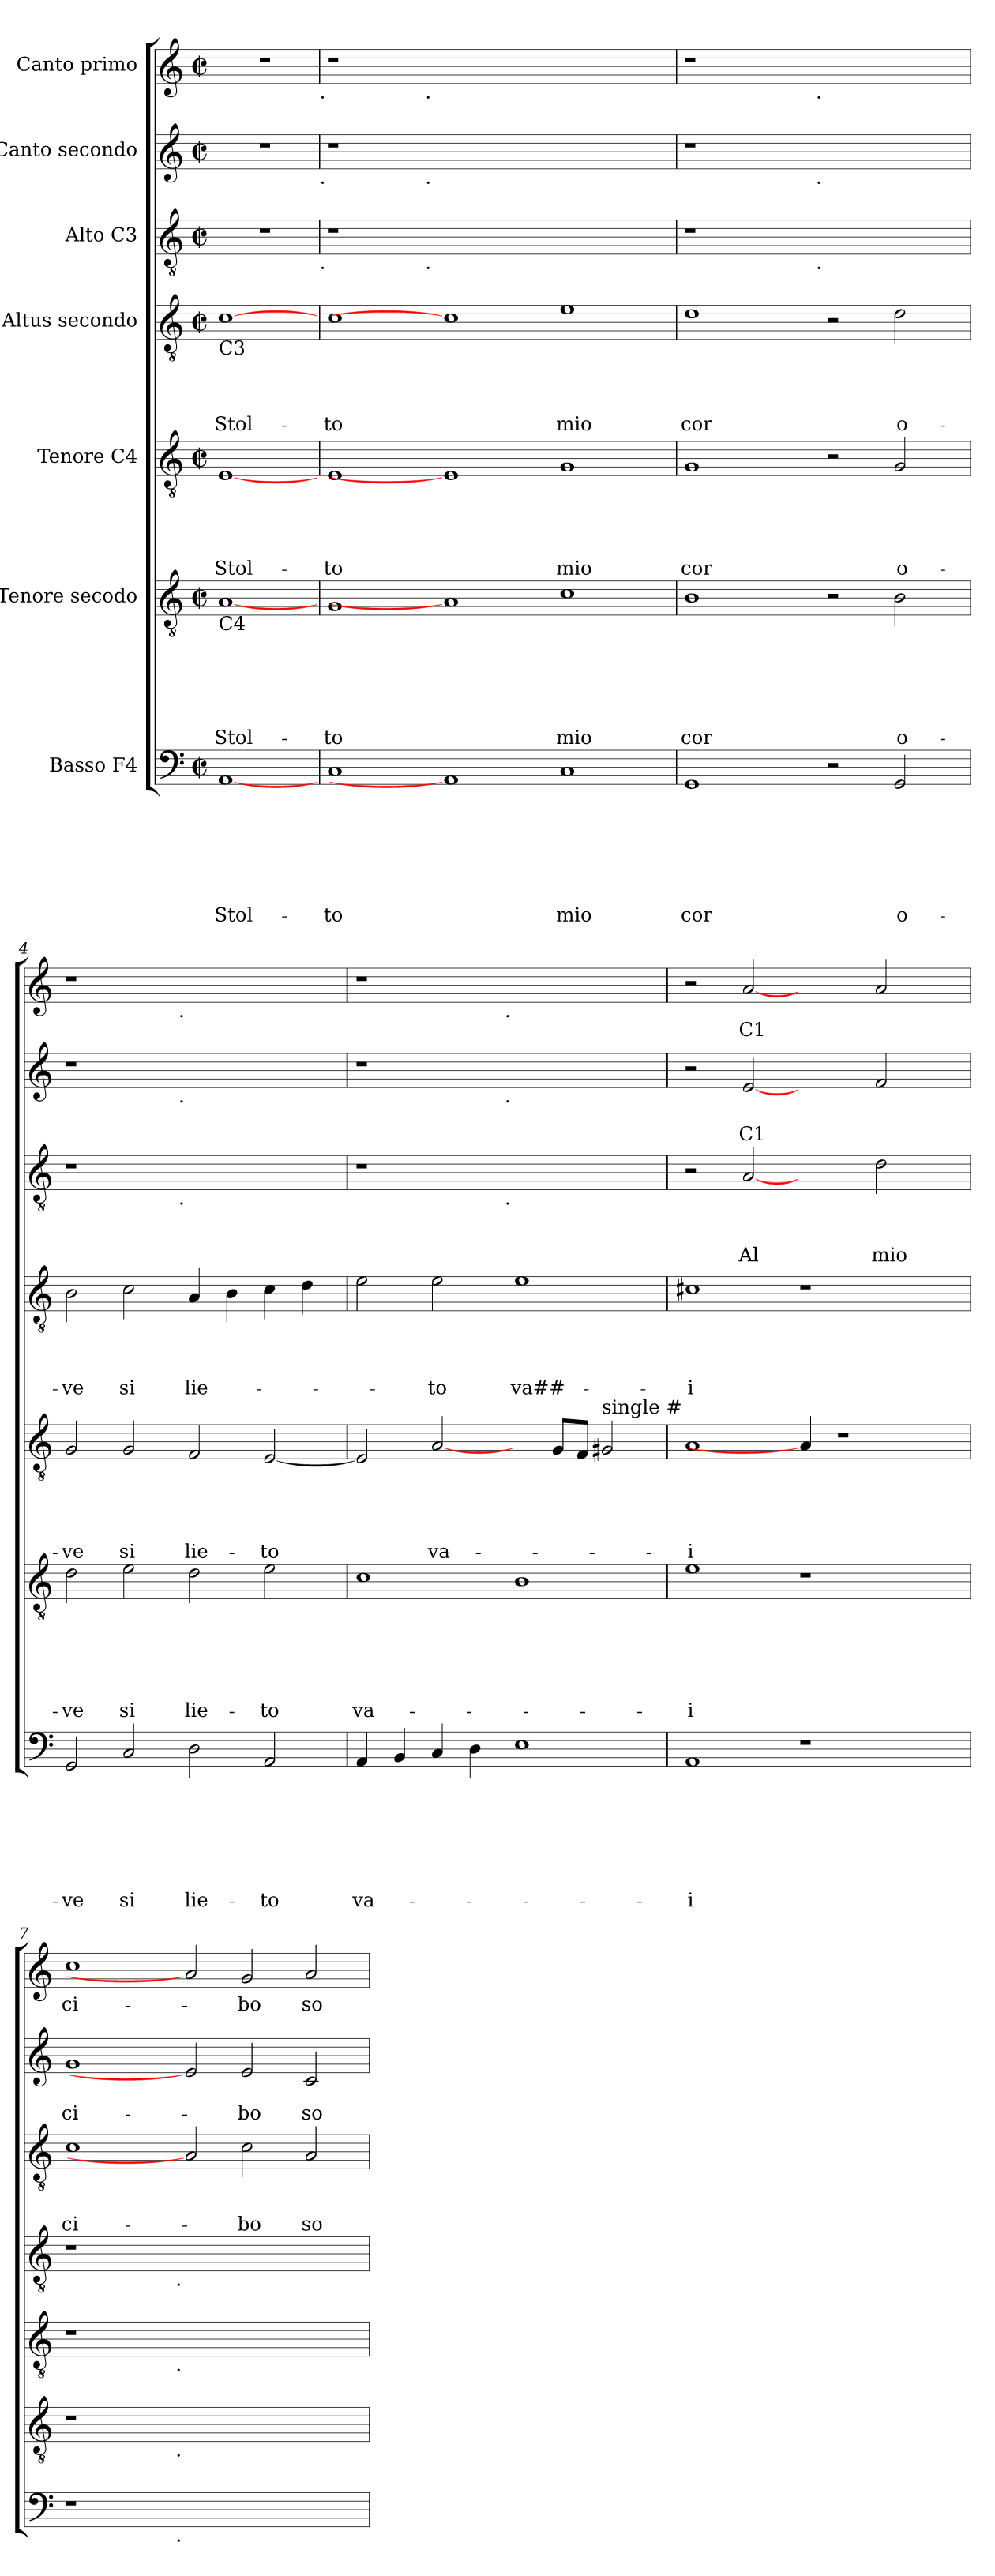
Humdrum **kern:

**kern	**text	**text	**text	**text	**text	**text	**text	**kern	**text	**text	**text	**text	**text	**text	**kern	**text	**text	**text	**text	**text	**kern	**text	**text	**text	**text	**kern	**text	**text	**text	**kern	**text	**text	**kern	**text
*part7	*part7	*part7	*part7	*part7	*part7	*part7	*part7	*part6	*part6	*part6	*part6	*part6	*part6	*part6	*part5	*part5	*part5	*part5	*part5	*part5	*part4	*part4	*part4	*part4	*part4	*part3	*part3	*part3	*part3	*part2	*part2	*part2	*part1	*part1
*staff7	*staff7	*staff7	*staff7	*staff7	*staff7	*staff7	*staff7	*staff6	*staff6	*staff6	*staff6	*staff6	*staff6	*staff6	*staff5	*staff5	*staff5	*staff5	*staff5	*staff5	*staff4	*staff4	*staff4	*staff4	*staff4	*staff3	*staff3	*staff3	*staff3	*staff2	*staff2	*staff2	*staff1	*staff1
*I"Basso F4	*	*	*	*	*	*	*	*I"Tenore secodo	*	*	*	*	*	*	*I"Tenore C4	*	*	*	*	*	*I"Altus secondo	*	*	*	*	*I"Alto C3	*	*	*	*I"Canto secondo	*	*	*I"Canto primo	*
*clefF4	*	*	*	*	*	*	*	*clefGv2	*	*	*	*	*	*	*clefGv2	*	*	*	*	*	*clefGv2	*	*	*	*	*clefGv2	*	*	*	*clefG2	*	*	*clefG2	*
*k[]	*	*	*	*	*	*	*	*k[]	*	*	*	*	*	*	*k[]	*	*	*	*	*	*k[]	*	*	*	*	*k[]	*	*	*	*k[]	*	*	*k[]	*
*C:	*	*	*	*	*	*	*	*C:	*	*	*	*	*	*	*C:	*	*	*	*	*	*C:	*	*	*	*	*C:	*	*	*	*C:	*	*	*C:	*
*M2/2	*	*	*	*	*	*	*	*M2/2	*	*	*	*	*	*	*M2/2	*	*	*	*	*	*M2/2	*	*	*	*	*M2/2	*	*	*	*M2/2	*	*	*M2/2	*
*met(c|)	*	*	*	*	*	*	*	*met(c|)	*	*	*	*	*	*	*met(c|)	*	*	*	*	*	*met(c|)	*	*	*	*	*met(c|)	*	*	*	*met(c|)	*	*	*met(c|)	*
=1	=1	=1	=1	=1	=1	=1	=1	=1	=1	=1	=1	=1	=1	=1	=1	=1	=1	=1	=1	=1	=1	=1	=1	=1	=1	=1	=1	=1	=1	=1	=1	=1	=1	=1
!	!	!	!	!	!	!	!	!	!	!	!	!	!	!	!	!	!	!	!	!	!LO:TX:b:t=C3	!	!	!	!	!	!	!	!	!	!	!	!	!
!	!	!	!	!	!	!	!	!LO:TX:b:t=C4	!	!	!	!	!	!	!	!	!	!	!	!	!	!	!	!	!	!	!	!	!	!	!	!	!	!
!	!	!	!	!	!	!	!LO:LY:b	!	!	!	!	!	!	!LO:LY:b	!	!	!	!	!	!LO:LY:b	!	!	!	!	!LO:LY:b	!	!	!	!	!	!	!	!	!
[1AA	.	.	.	.	.	.	Stol-	[1A	.	.	.	.	.	Stol-	[1E	.	.	.	.	Stol-	[1c	.	.	.	Stol-	1r	.	.	.	1r	.	.	1r	.
!	!	!	!	!	!	!	!	!	!	!	!	!	!	!	!	!	!	!	!	!	!	!	!	!	!	!	!	!	!	!	!	!	!LO:TX:b:t=.	!
!	!	!	!	!	!	!	!	!	!	!	!	!	!	!	!	!	!	!	!	!	!	!	!	!	!	!	!	!	!	!LO:TX:b:t=.	!	!	!	!
!	!	!	!	!	!	!	!	!	!	!	!	!	!	!	!	!	!	!	!	!	!	!	!	!	!	!LO:TX:b:t=.	!	!	!	!	!	!	!	!
=2	=2	=2	=2	=2	=2	=2	=2	=2	=2	=2	=2	=2	=2	=2	=2	=2	=2	=2	=2	=2	=2	=2	=2	=2	=2	=2	=2	=2	=2	=2	=2	=2	=2	=2
!	!	!	!	!	!	!	!LO:LY:b	!	!	!	!	!	!	!LO:LY:b	!	!	!	!	!	!LO:LY:b	!	!	!	!	!LO:LY:b	!	!	!	!	!	!	!	!	!
*	*	*	*	*	*	*	*	*	*	*	*	*	*	*	*	*	*	*	*	*	*	*	*	*	*	*^	*	*	*	*^	*	*	*^	*
1C	.	.	.	.	.	.	-to	1G	.	.	.	.	.	-to	1E	.	.	.	.	-to	1c	.	.	.	-to	1r	2...ryy	.	.	.	1r	2...ryy	.	.	1r	2...ryy	.
!	!	!	!	!	!	!	!	!	!	!	!	!	!	!	!	!	!	!	!	!	!	!	!	!	!	!	!	!	!	!	!	!	!	!	!	!LO:TX:b:t=.	!
!	!	!	!	!	!	!	!	!	!	!	!	!	!	!	!	!	!	!	!	!	!	!	!	!	!	!	!	!	!	!	!	!LO:TX:b:t=.	!	!	!	!	!
!	!	!	!	!	!	!	!	!	!	!	!	!	!	!	!	!	!	!	!	!	!	!	!	!	!	!	!LO:TX:b:t=.	!	!	!	!	!	!	!	!	!	!
.	.	.	.	.	.	.	.	.	.	.	.	.	.	.	.	.	.	.	.	.	.	.	.	.	.	.	1ryy	.	.	.	.	1ryy	.	.	.	1ryy	.
1AA]	.	.	.	.	.	.	.	1A]	.	.	.	.	.	.	1E]	.	.	.	.	.	1c]	.	.	.	.	0ryy	.	.	.	.	0ryy	.	.	.	0ryy	.	.
.	.	.	.	.	.	.	.	.	.	.	.	.	.	.	.	.	.	.	.	.	.	.	.	.	.	.	1ryy	.	.	.	.	1ryy	.	.	.	1ryy	.
!	!	!	!	!	!	!	!LO:LY:b	!	!	!	!	!	!	!LO:LY:b	!	!	!	!	!	!LO:LY:b	!	!	!	!	!LO:LY:b	!	!	!	!	!	!	!	!	!	!	!	!
1C	.	.	.	.	.	.	mio	1c	.	.	.	.	.	mio	1G	.	.	.	.	mio	1e	.	.	.	mio	.	.	.	.	.	.	.	.	.	.	.	.
.	.	.	.	.	.	.	.	.	.	.	.	.	.	.	.	.	.	.	.	.	.	.	.	.	.	.	16ryy	.	.	.	.	16ryy	.	.	.	16ryy	.
=3	=3	=3	=3	=3	=3	=3	=3	=3	=3	=3	=3	=3	=3	=3	=3	=3	=3	=3	=3	=3	=3	=3	=3	=3	=3	=3	=3	=3	=3	=3	=3	=3	=3	=3	=3	=3	=3
!	!	!	!	!	!	!	!LO:LY:b	!	!	!	!	!	!	!LO:LY:b	!	!	!	!	!	!LO:LY:b	!	!	!	!	!LO:LY:b	!	!	!	!	!	!	!	!	!	!	!	!
1GG	.	.	.	.	.	.	cor	1B	.	.	.	.	.	cor	1G	.	.	.	.	cor	1d	.	.	.	cor	1r	2ryy	.	.	.	1r	2ryy	.	.	1r	2ryy	.
.	.	.	.	.	.	.	.	.	.	.	.	.	.	.	.	.	.	.	.	.	.	.	.	.	.	.	4...ryy	.	.	.	.	4...ryy	.	.	.	4...ryy	.
!	!	!	!	!	!	!	!	!	!	!	!	!	!	!	!	!	!	!	!	!	!	!	!	!	!	!	!	!	!	!	!	!	!	!	!	!LO:TX:b:t=.	!
!	!	!	!	!	!	!	!	!	!	!	!	!	!	!	!	!	!	!	!	!	!	!	!	!	!	!	!	!	!	!	!	!LO:TX:b:t=.	!	!	!	!	!
!	!	!	!	!	!	!	!	!	!	!	!	!	!	!	!	!	!	!	!	!	!	!	!	!	!	!	!LO:TX:b:t=.	!	!	!	!	!	!	!	!	!	!
.	.	.	.	.	.	.	.	.	.	.	.	.	.	.	.	.	.	.	.	.	.	.	.	.	.	.	1ryy	.	.	.	.	1ryy	.	.	.	1ryy	.
2r	.	.	.	.	.	.	.	2r	.	.	.	.	.	.	2r	.	.	.	.	.	2r	.	.	.	.	1ryy	.	.	.	.	1ryy	.	.	.	1ryy	.	.
!	!	!	!	!	!	!	!LO:LY:b	!	!	!	!	!	!	!LO:LY:b	!	!	!	!	!	!LO:LY:b	!	!	!	!	!LO:LY:b	!	!	!	!	!	!	!	!	!	!	!	!
2GG/	.	.	.	.	.	.	o-	2B\	.	.	.	.	.	o-	2G/	.	.	.	.	o-	2d\	.	.	.	o-	.	.	.	.	.	.	.	.	.	.	.	.
.	.	.	.	.	.	.	.	.	.	.	.	.	.	.	.	.	.	.	.	.	.	.	.	.	.	.	32ryy	.	.	.	.	32ryy	.	.	.	32ryy	.
=4	=4	=4	=4	=4	=4	=4	=4	=4	=4	=4	=4	=4	=4	=4	=4	=4	=4	=4	=4	=4	=4	=4	=4	=4	=4	=4	=4	=4	=4	=4	=4	=4	=4	=4	=4	=4	=4
!	!	!	!	!	!	!	!LO:LY:b	!	!	!	!	!	!	!LO:LY:b	!	!	!	!	!	!LO:LY:b	!	!	!	!	!LO:LY:b	!	!	!	!	!	!	!	!	!	!	!	!
2GG/	.	.	.	.	.	.	-ve	2d\	.	.	.	.	.	-ve	2G/	.	.	.	.	-ve	2B\	.	.	.	-ve	1r	2ryy	.	.	.	1r	2ryy	.	.	1r	2ryy	.
!	!	!	!	!	!	!	!LO:LY:b	!	!	!	!	!	!	!LO:LY:b	!	!	!	!	!	!LO:LY:b	!	!	!	!	!LO:LY:b	!	!	!	!	!	!	!	!	!	!	!	!
2C/	.	.	.	.	.	.	si	2e\	.	.	.	.	.	si	2G/	.	.	.	.	si	2c\	.	.	.	si	.	4...ryy	.	.	.	.	4...ryy	.	.	.	4...ryy	.
!	!	!	!	!	!	!	!	!	!	!	!	!	!	!	!	!	!	!	!	!	!	!	!	!	!	!	!	!	!	!	!	!	!	!	!	!LO:TX:b:t=.	!
!	!	!	!	!	!	!	!	!	!	!	!	!	!	!	!	!	!	!	!	!	!	!	!	!	!	!	!	!	!	!	!	!LO:TX:b:t=.	!	!	!	!	!
!	!	!	!	!	!	!	!	!	!	!	!	!	!	!	!	!	!	!	!	!	!	!	!	!	!	!	!LO:TX:b:t=.	!	!	!	!	!	!	!	!	!	!
.	.	.	.	.	.	.	.	.	.	.	.	.	.	.	.	.	.	.	.	.	.	.	.	.	.	.	1ryy	.	.	.	.	1ryy	.	.	.	1ryy	.
!	!	!	!	!	!	!	!LO:LY:b	!	!	!	!	!	!	!LO:LY:b	!	!	!	!	!	!LO:LY:b	!	!	!	!	!LO:LY:b	!	!	!	!	!	!	!	!	!	!	!	!
2D\	.	.	.	.	.	.	lie-	2d\	.	.	.	.	.	lie-	2F/	.	.	.	.	lie-	4A/	.	.	.	lie-	1ryy	.	.	.	.	1ryy	.	.	.	1ryy	.	.
.	.	.	.	.	.	.	.	.	.	.	.	.	.	.	.	.	.	.	.	.	4B\	.	.	.	.	.	.	.	.	.	.	.	.	.	.	.	.
!	!	!	!	!	!	!	!LO:LY:b	!	!	!	!	!	!	!LO:LY:b	!	!	!	!	!	!LO:LY:b	!	!	!	!	!	!	!	!	!	!	!	!	!	!	!	!	!
2AA/	.	.	.	.	.	.	-to	2e\	.	.	.	.	.	-to	[<2E/	.	.	.	.	-to	4c\	.	.	.	.	.	.	.	.	.	.	.	.	.	.	.	.
.	.	.	.	.	.	.	.	.	.	.	.	.	.	.	.	.	.	.	.	.	4d\	.	.	.	.	.	.	.	.	.	.	.	.	.	.	.	.
.	.	.	.	.	.	.	.	.	.	.	.	.	.	.	.	.	.	.	.	.	.	.	.	.	.	.	32ryy	.	.	.	.	32ryy	.	.	.	32ryy	.
=5	=5	=5	=5	=5	=5	=5	=5	=5	=5	=5	=5	=5	=5	=5	=5	=5	=5	=5	=5	=5	=5	=5	=5	=5	=5	=5	=5	=5	=5	=5	=5	=5	=5	=5	=5	=5	=5
!	!	!	!	!	!	!	!LO:LY:b	!	!	!	!	!	!	!LO:LY:b	!	!	!	!	!	!	!	!	!	!	!	!	!	!	!	!	!	!	!	!	!	!	!
4AA/	.	.	.	.	.	.	va-	1c	.	.	.	.	.	va-	2E/]	.	.	.	.	.	2e\	.	.	.	.	1r	2ryy	.	.	.	1r	2ryy	.	.	1r	2ryy	.
4BB/	.	.	.	.	.	.	.	.	.	.	.	.	.	.	.	.	.	.	.	.	.	.	.	.	.	.	.	.	.	.	.	.	.	.	.	.	.
!	!	!	!	!	!	!	!	!	!	!	!	!	!	!	!	!	!	!	!	!LO:LY:b	!	!	!	!	!LO:LY:b	!	!	!	!	!	!	!	!	!	!	!	!
4C/	.	.	.	.	.	.	.	.	.	.	.	.	.	.	[2A/	.	.	.	.	va-	2e\	.	.	.	-to	.	4...ryy	.	.	.	.	4...ryy	.	.	.	4...ryy	.
4D\	.	.	.	.	.	.	.	.	.	.	.	.	.	.	.	.	.	.	.	.	.	.	.	.	.	.	.	.	.	.	.	.	.	.	.	.	.
!	!	!	!	!	!	!	!	!	!	!	!	!	!	!	!	!	!	!	!	!	!	!	!	!	!	!	!	!	!	!	!	!	!	!	!	!LO:TX:b:t=.	!
!	!	!	!	!	!	!	!	!	!	!	!	!	!	!	!	!	!	!	!	!	!	!	!	!	!	!	!	!	!	!	!	!LO:TX:b:t=.	!	!	!	!	!
!	!	!	!	!	!	!	!	!	!	!	!	!	!	!	!	!	!	!	!	!	!	!	!	!	!	!	!LO:TX:b:t=.	!	!	!	!	!	!	!	!	!	!
.	.	.	.	.	.	.	.	.	.	.	.	.	.	.	.	.	.	.	.	.	.	.	.	.	.	.	1ryy	.	.	.	.	1ryy	.	.	.	1ryy	.
!	!	!	!	!	!	!	!	!	!	!	!	!	!	!	!	!	!	!	!	!	!	!	!	!	!LO:LY:b	!	!	!	!	!	!	!	!	!	!	!	!
1E	.	.	.	.	.	.	.	1B	.	.	.	.	.	.	4ryy	.	.	.	.	.	1e	.	.	.	va##-	1ryy	.	.	.	.	1ryy	.	.	.	1ryy	.	.
.	.	.	.	.	.	.	.	.	.	.	.	.	.	.	8G/L	.	.	.	.	.	.	.	.	.	.	.	.	.	.	.	.	.	.	.	.	.	.
.	.	.	.	.	.	.	.	.	.	.	.	.	.	.	8F/J	.	.	.	.	.	.	.	.	.	.	.	.	.	.	.	.	.	.	.	.	.	.
!	!	!	!	!	!	!	!	!	!	!	!	!	!	!	!LO:TX:a:t=single #	!	!	!	!	!	!	!	!	!	!	!	!	!	!	!	!	!	!	!	!	!	!
.	.	.	.	.	.	.	.	.	.	.	.	.	.	.	2G#/	.	.	.	.	.	.	.	.	.	.	.	.	.	.	.	.	.	.	.	.	.	.
.	.	.	.	.	.	.	.	.	.	.	.	.	.	.	.	.	.	.	.	.	.	.	.	.	.	.	32ryy	.	.	.	.	32ryy	.	.	.	32ryy	.
=6	=6	=6	=6	=6	=6	=6	=6	=6	=6	=6	=6	=6	=6	=6	=6	=6	=6	=6	=6	=6	=6	=6	=6	=6	=6	=6	=6	=6	=6	=6	=6	=6	=6	=6	=6	=6	=6
!	!	!	!	!	!	!	!LO:LY:b	!	!	!	!	!	!	!LO:LY:b	!	!	!	!	!	!LO:LY:b	!	!	!	!	!LO:LY:b	!	!	!	!	!	!	!	!	!	!	!	!
*	*	*	*	*	*	*	*	*	*	*	*	*	*	*	*	*	*	*	*	*	*	*	*	*	*	*v	*v	*	*	*	*	*	*	*	*v	*v	*
*	*	*	*	*	*	*	*	*	*	*	*	*	*	*	*	*	*	*	*	*	*	*	*	*	*	*	*	*	*	*v	*v	*	*	*	*
1AA	.	.	.	.	.	.	-i	1e	.	.	.	.	.	-i	1A	.	.	.	.	-i	1c#X	.	.	.	-i	2r	.	.	.	2r	.	.	2r	.
!	!	!	!	!	!	!	!	!	!	!	!	!	!	!	!	!	!	!	!	!	!	!	!	!	!	!	!	!	!LO:LY:b	!	!	!LO:LY:b:rj	!	!LO:LY:b:rj
.	.	.	.	.	.	.	.	.	.	.	.	.	.	.	.	.	.	.	.	.	.	.	.	.	.	[2A	.	.	Al	[2e	.	C1	[2a	C1
1r	.	.	.	.	.	.	.	1r	.	.	.	.	.	.	4A/]	.	.	.	.	.	1r	.	.	.	.	2ryy	.	.	.	2ryy	.	.	2ryy	.
.	.	.	.	.	.	.	.	.	.	.	.	.	.	.	1r	.	.	.	.	.	.	.	.	.	.	.	.	.	.	.	.	.	.	.
!	!	!	!	!	!	!	!	!	!	!	!	!	!	!	!	!	!	!	!	!	!	!	!	!	!	!	!	!	!LO:LY:b	!	!	!	!	!
.	.	.	.	.	.	.	.	.	.	.	.	.	.	.	.	.	.	.	.	.	.	.	.	.	.	2d\	.	.	mio	2f/	.	.	2a/	.
4ryy	.	.	.	.	.	.	.	4ryy	.	.	.	.	.	.	.	.	.	.	.	.	4ryy	.	.	.	.	4ryy	.	.	.	4ryy	.	.	4ryy	.
!!LO:PB:g=z
=7	=7	=7	=7	=7	=7	=7	=7	=7	=7	=7	=7	=7	=7	=7	=7	=7	=7	=7	=7	=7	=7	=7	=7	=7	=7	=7	=7	=7	=7	=7	=7	=7	=7	=7
!	!	!	!	!	!	!	!	!	!	!	!	!	!	!	!	!	!	!	!	!	!	!	!	!	!	!	!	!	!LO:LY:b	!	!	!LO:LY:b:rj	!	!LO:LY:b:rj
*^	*	*	*	*	*	*	*	*^	*	*	*	*	*	*	*^	*	*	*	*	*	*^	*	*	*	*	*	*	*	*	*	*	*	*	*
1r	2ryy	.	.	.	.	.	.	.	1r	2ryy	.	.	.	.	.	.	1r	2ryy	.	.	.	.	.	1r	2ryy	.	.	.	.	1c	.	.	ci-	1g	.	ci-	1cc	ci-
.	4...ryy	.	.	.	.	.	.	.	.	4...ryy	.	.	.	.	.	.	.	4...ryy	.	.	.	.	.	.	4...ryy	.	.	.	.	.	.	.	.	.	.	.	.	.
!	!	!	!	!	!	!	!	!	!	!	!	!	!	!	!	!	!	!	!	!	!	!	!	!	!LO:TX:b:t=.	!	!	!	!	!	!	!	!	!	!	!	!	!
!	!	!	!	!	!	!	!	!	!	!	!	!	!	!	!	!	!	!LO:TX:b:t=.	!	!	!	!	!	!	!	!	!	!	!	!	!	!	!	!	!	!	!	!
!	!	!	!	!	!	!	!	!	!	!LO:TX:b:t=.	!	!	!	!	!	!	!	!	!	!	!	!	!	!	!	!	!	!	!	!	!	!	!	!	!	!	!	!
!	!LO:TX:b:t=.	!	!	!	!	!	!	!	!	!	!	!	!	!	!	!	!	!	!	!	!	!	!	!	!	!	!	!	!	!	!	!	!	!	!	!	!	!
.	1ryy	.	.	.	.	.	.	.	.	1ryy	.	.	.	.	.	.	.	1ryy	.	.	.	.	.	.	1ryy	.	.	.	.	.	.	.	.	.	.	.	.	.
1.ryy	.	.	.	.	.	.	.	.	1.ryy	.	.	.	.	.	.	.	1.ryy	.	.	.	.	.	.	1.ryy	.	.	.	.	.	2A]	.	.	.	2e]	.	.	2a]	.
!	!	!	!	!	!	!	!	!	!	!	!	!	!	!	!	!	!	!	!	!	!	!	!	!	!	!	!	!	!	!	!	!	!LO:LY:b	!	!	!LO:LY:b:rj	!	!LO:LY:b:rj
.	.	.	.	.	.	.	.	.	.	.	.	.	.	.	.	.	.	.	.	.	.	.	.	.	.	.	.	.	.	2c\	.	.	-bo	2e/	.	-bo	2g/	-bo
.	2ryy	.	.	.	.	.	.	.	.	2ryy	.	.	.	.	.	.	.	2ryy	.	.	.	.	.	.	2ryy	.	.	.	.	.	.	.	.	.	.	.	.	.
!	!	!	!	!	!	!	!	!	!	!	!	!	!	!	!	!	!	!	!	!	!	!	!	!	!	!	!	!	!	!	!	!	!LO:LY:b	!	!	!LO:LY:b:rj	!	!LO:LY:b:rj
.	.	.	.	.	.	.	.	.	.	.	.	.	.	.	.	.	.	.	.	.	.	.	.	.	.	.	.	.	.	2A/	.	.	so-	2c/	.	so-	2a/	so-
.	32ryy	.	.	.	.	.	.	.	.	32ryy	.	.	.	.	.	.	.	32ryy	.	.	.	.	.	.	32ryy	.	.	.	.	.	.	.	.	.	.	.	.	.
*v	*v	*	*	*	*	*	*	*	*	*	*	*	*	*	*	*	*v	*v	*	*	*	*	*	*v	*v	*	*	*	*	*	*	*	*	*	*	*	*	*
*	*	*	*	*	*	*	*	*v	*v	*	*	*	*	*	*	*	*	*	*	*	*	*	*	*	*	*	*	*	*	*	*	*	*	*	*
=	=	=	=	=	=	=	=	=	=	=	=	=	=	=	=	=	=	=	=	=	=	=	=	=	=	=	=	=	=	=	=	=	=	=
*-	*-	*-	*-	*-	*-	*-	*-	*-	*-	*-	*-	*-	*-	*-	*-	*-	*-	*-	*-	*-	*-	*-	*-	*-	*-	*-	*-	*-	*-	*-	*-	*-	*-	*-
